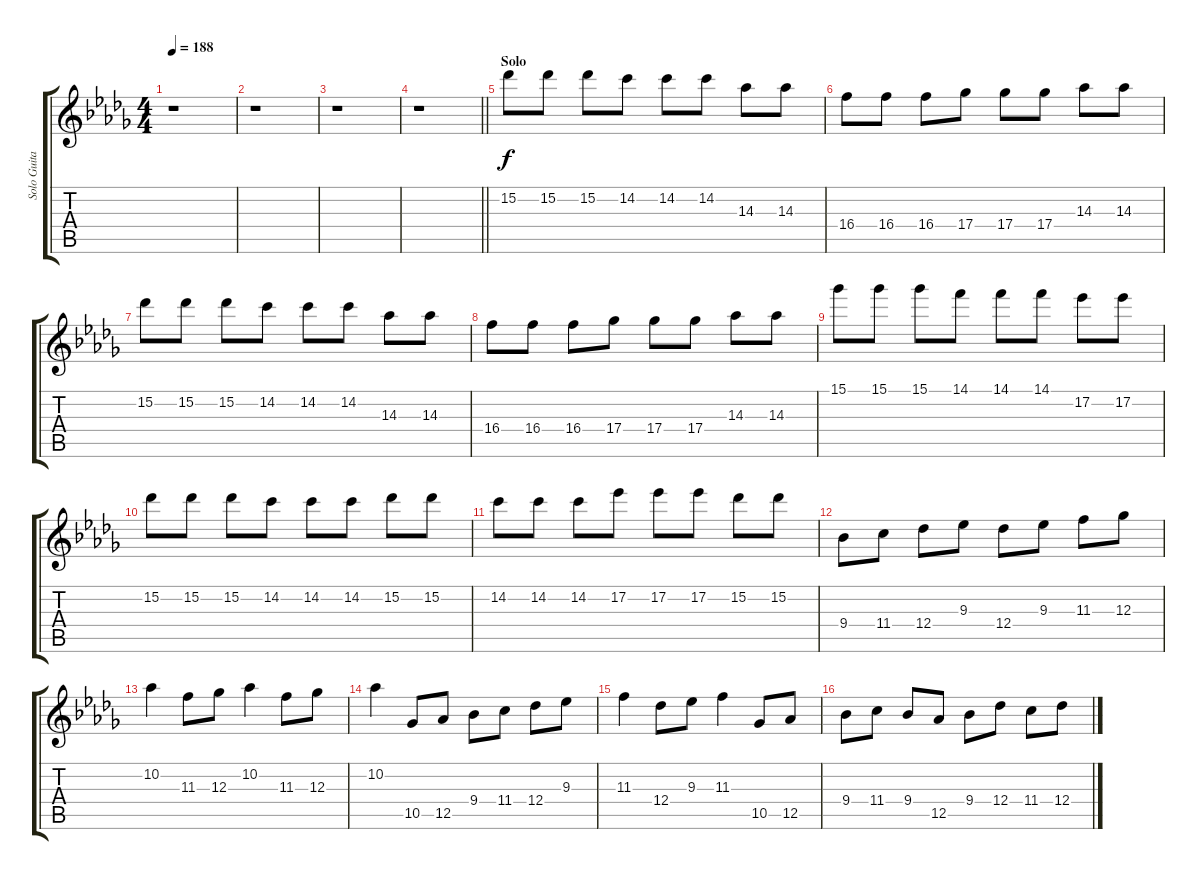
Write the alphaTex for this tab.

\track ("Solo Guitar I" "Solo Guita") {instrument overdrivenguitar}
\staff {score tabs}
\tuning (Eb4 Bb3 Gb3 Db3 Ab2 Db2) {hide}
\ts (4 4)
\tempo 188
\clef g2
\ks db
r.1{dy f} |
r.1 |
r.1 |
\barLineRight lightlight
r.1 |
\section ("" "Solo")
15.2.8 15.2.8 15.2.8 14.2.8 14.2.8 14.2.8 14.3.8 14.3.8 |
16.4.8 16.4.8 16.4.8 17.4.8 17.4.8 17.4.8 14.3.8 14.3.8 |
15.2.8 15.2.8 15.2.8 14.2.8 14.2.8 14.2.8 14.3.8 14.3.8 |
16.4.8 16.4.8 16.4.8 17.4.8 17.4.8 17.4.8 14.3.8 14.3.8 |
15.1.8 15.1.8 15.1.8 14.1.8 14.1.8 14.1.8 17.2.8 17.2.8 |
15.2.8 15.2.8 15.2.8 14.2.8 14.2.8 14.2.8 15.2.8 15.2.8 |
14.2.8 14.2.8 14.2.8 17.2.8 17.2.8 17.2.8 15.2.8 15.2.8 |
9.4.8 11.4.8 12.4.8 9.3.8 12.4.8 9.3.8 11.3.8 12.3.8 |
10.2.4 11.3.8 12.3.8 10.2.4 11.3.8 12.3.8 |
10.2.4 10.5.8 12.5.8 9.4.8 11.4.8 12.4.8 9.3.8 |
11.3.4 12.4.8 9.3.8 11.3.4 10.5.8 12.5.8 |
9.4.8 11.4.8 9.4.8 12.5.8 9.4.8 12.4.8 11.4.8 12.4.8
